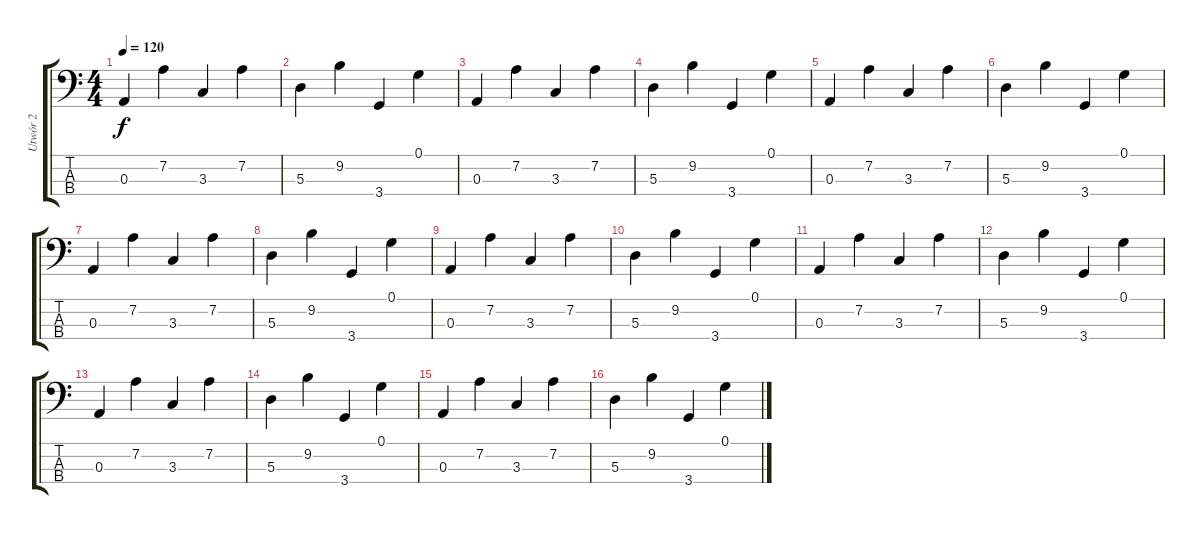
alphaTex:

\track ("Utwór 2" "Utwór 2") {instrument acousticbass}
\staff {score tabs}
\tuning (G2 D2 A1 E1) {hide}
\ts (4 4)
\tempo 120
\clef f4
\ks c
0.3.4{dy f instrument acousticbass} 7.2.4 3.3.4 7.2.4 |
5.3.4 9.2.4 3.4.4 0.1.4 |
0.3.4 7.2.4 3.3.4 7.2.4 |
5.3.4 9.2.4 3.4.4 0.1.4 |
0.3.4 7.2.4 3.3.4 7.2.4 |
5.3.4 9.2.4 3.4.4 0.1.4 |
0.3.4 7.2.4 3.3.4 7.2.4 |
5.3.4 9.2.4 3.4.4 0.1.4 |
0.3.4 7.2.4 3.3.4 7.2.4 |
5.3.4 9.2.4 3.4.4 0.1.4 |
0.3.4 7.2.4 3.3.4 7.2.4 |
5.3.4 9.2.4 3.4.4 0.1.4 |
0.3.4 7.2.4 3.3.4 7.2.4 |
5.3.4 9.2.4 3.4.4 0.1.4 |
0.3.4 7.2.4 3.3.4 7.2.4 |
5.3.4 9.2.4 3.4.4 0.1.4
